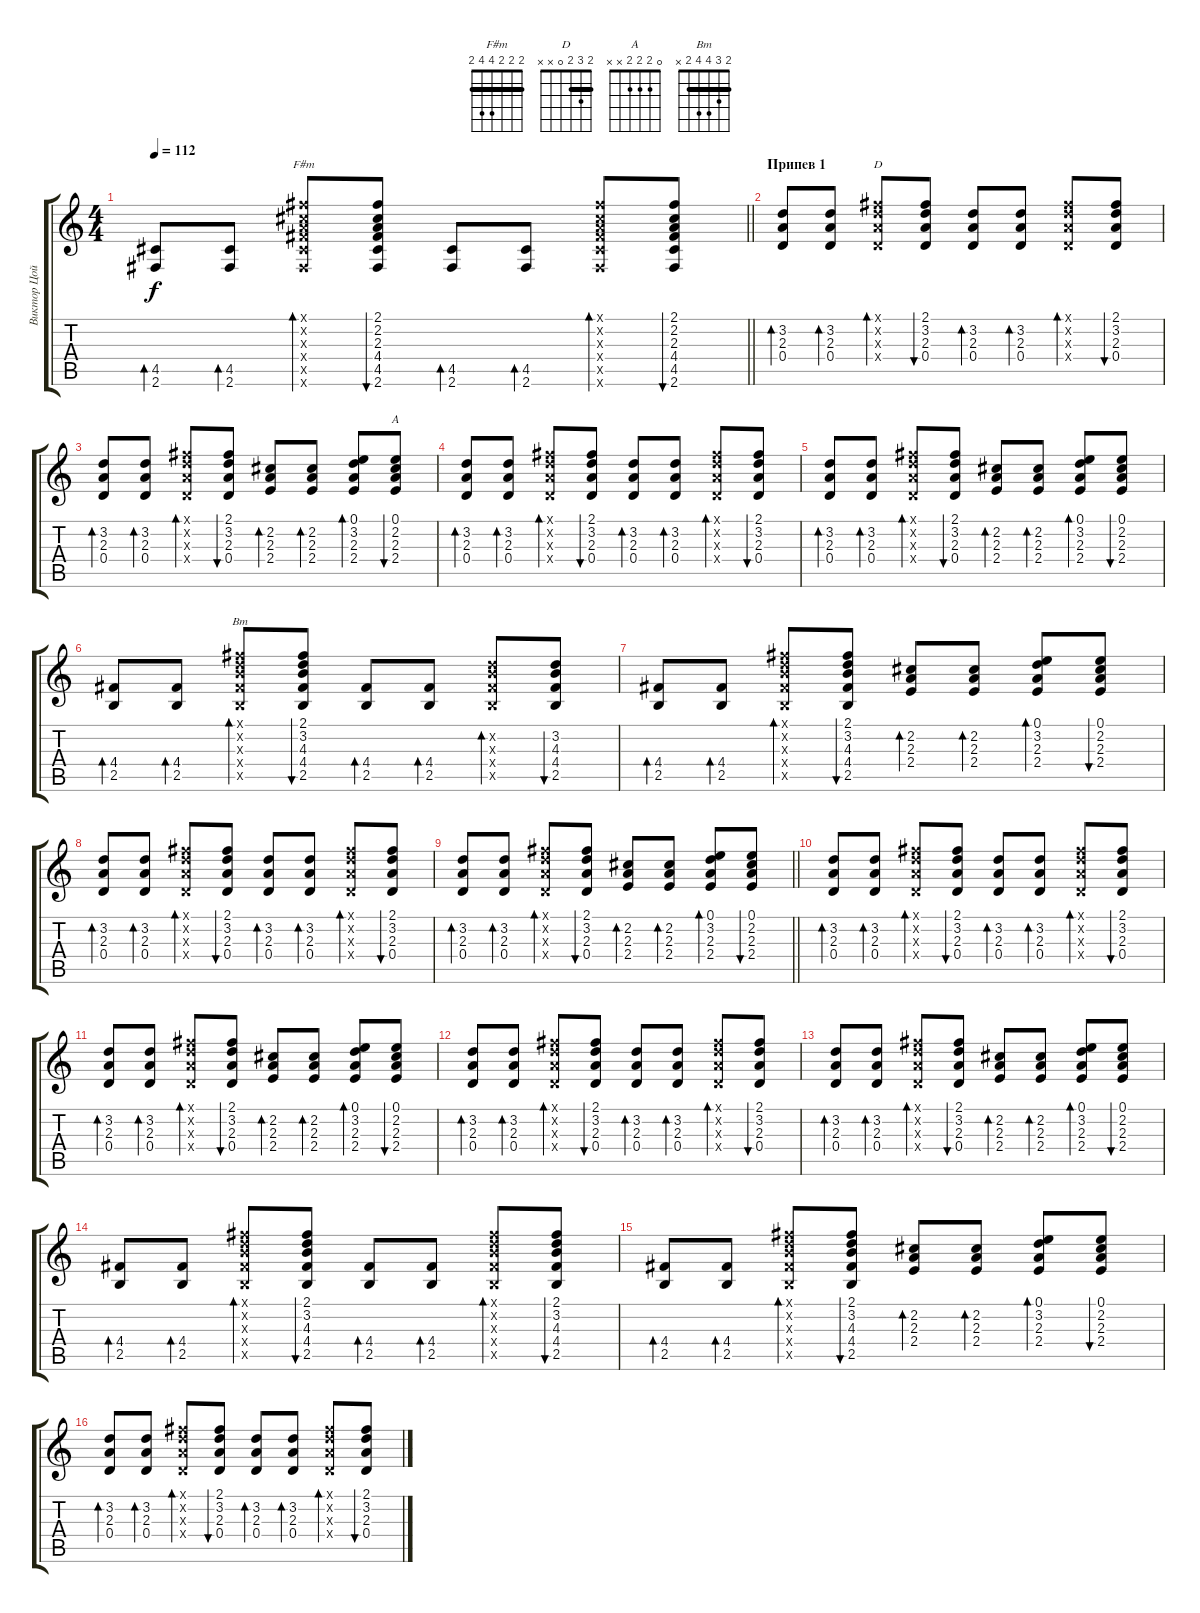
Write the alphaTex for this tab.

\track ("Виктор Цой (Гитара)" "Виктор Цой") {instrument acousticguitarsteel}
\staff {score tabs}
\tuning (E4 B3 G3 D3 A2 E2) {hide}
\chord ("F#m" 2 2 2 4 4 2) {barre 2}
\chord ("D" 2 3 2 0 x x) {barre 2}
\chord ("A" 0 2 2 2 x x)
\chord ("Bm" 2 3 4 4 2 x) {barre 2}
\ts (4 4)
\tempo 112
\clef g2
\barLineRight lightlight
\ks c
(4.5 2.6).8{bd 60 dy f} (4.5 2.6).8{bd 60} (2.1{x} 2.2{x} 2.3{x} 4.4{x} 4.5{x} 2.6{x}).8{bd 60 ch "F#m"} (2.1 2.2 2.3 4.4 4.5 2.6).8{bu 120} (4.5 2.6).8{bd 60} (4.5 2.6).8{bd 60} (2.1{x} 2.2{x} 2.3{x} 4.4{x} 4.5{x} 2.6{x}).8{bd 60} (2.1 2.2 2.3 4.4 4.5 2.6).8{bu 120} |
\section ("" "Припев 1")
(3.2 2.3 0.4).8{bd 30} (3.2 2.3 0.4).8{bd 30} (2.1{x} 3.2{x} 2.3{x} 0.4{x}).8{bd 30 ch "D"} (2.1 3.2 2.3 0.4).8{bu 30} (3.2 2.3 0.4).8{bd 30} (3.2 2.3 0.4).8{bd 30} (2.1{x} 3.2{x} 2.3{x} 0.4{x}).8{bd 30} (2.1 3.2 2.3 0.4).8{bu 30} |
(3.2 2.3 0.4).8{bd 30} (3.2 2.3 0.4).8{bd 30} (2.1{x} 3.2{x} 2.3{x} 0.4{x}).8{bd 30} (2.1 3.2 2.3 0.4).8{bu 30} (2.2 2.3 2.4).8{bd 30} (2.2 2.3 2.4).8{bd 30} (0.1 3.2 2.3 2.4).8{bd 30} (0.1 2.2 2.3 2.4).8{bu 30 ch "A"} |
(3.2 2.3 0.4).8{bd 30} (3.2 2.3 0.4).8{bd 30} (2.1{x} 3.2{x} 2.3{x} 0.4{x}).8{bd 30} (2.1 3.2 2.3 0.4).8{bu 30} (3.2 2.3 0.4).8{bd 30} (3.2 2.3 0.4).8{bd 30} (2.1{x} 3.2{x} 2.3{x} 0.4{x}).8{bd 30} (2.1 3.2 2.3 0.4).8{bu 30} |
(3.2 2.3 0.4).8{bd 30} (3.2 2.3 0.4).8{bd 30} (2.1{x} 3.2{x} 2.3{x} 0.4{x}).8{bd 30} (2.1 3.2 2.3 0.4).8{bu 30} (2.2 2.3 2.4).8{bd 30} (2.2 2.3 2.4).8{bd 30} (0.1 3.2 2.3 2.4).8{bd 30} (0.1 2.2 2.3 2.4).8{bu 30} |
(4.4 2.5).8{bd 60} (4.4 2.5).8{bd 60} (2.1{x} 3.2{x} 4.3{x} 4.4{x} 2.5{x}).8{bd 60 ch "Bm"} (2.1 3.2 4.3 4.4 2.5).8{bu 120} (4.4 2.5).8{bd 60} (4.4 2.5).8{bd 60} (3.2{x} 4.3{x} 4.4{x} 2.5{x}).8{bd 60} (3.2 4.3 4.4 2.5).8{bu 120} |
(4.4 2.5).8{bd 60} (4.4 2.5).8{bd 60} (2.1{x} 3.2{x} 4.3{x} 4.4{x} 2.5{x}).8{bd 60} (2.1 3.2 4.3 4.4 2.5).8{bu 120} (2.2 2.3 2.4).8{bd 30} (2.2 2.3 2.4).8{bd 30} (0.1 3.2 2.3 2.4).8{bd 30} (0.1 2.2 2.3 2.4).8{bu 30} |
(3.2 2.3 0.4).8{bd 30} (3.2 2.3 0.4).8{bd 30} (2.1{x} 3.2{x} 2.3{x} 0.4{x}).8{bd 30} (2.1 3.2 2.3 0.4).8{bu 30} (3.2 2.3 0.4).8{bd 30} (3.2 2.3 0.4).8{bd 30} (2.1{x} 3.2{x} 2.3{x} 0.4{x}).8{bd 30} (2.1 3.2 2.3 0.4).8{bu 30} |
\barLineRight lightlight
(3.2 2.3 0.4).8{bd 30} (3.2 2.3 0.4).8{bd 30} (2.1{x} 3.2{x} 2.3{x} 0.4{x}).8{bd 30} (2.1 3.2 2.3 0.4).8{bu 30} (2.2 2.3 2.4).8{bd 30} (2.2 2.3 2.4).8{bd 30} (0.1 3.2 2.3 2.4).8{bd 30} (0.1 2.2 2.3 2.4).8{bu 30} |
(3.2 2.3 0.4).8{bd 30} (3.2 2.3 0.4).8{bd 30} (2.1{x} 3.2{x} 2.3{x} 0.4{x}).8{bd 30} (2.1 3.2 2.3 0.4).8{bu 30} (3.2 2.3 0.4).8{bd 30} (3.2 2.3 0.4).8{bd 30} (2.1{x} 3.2{x} 2.3{x} 0.4{x}).8{bd 30} (2.1 3.2 2.3 0.4).8{bu 30} |
(3.2 2.3 0.4).8{bd 30} (3.2 2.3 0.4).8{bd 30} (2.1{x} 3.2{x} 2.3{x} 0.4{x}).8{bd 30} (2.1 3.2 2.3 0.4).8{bu 30} (2.2 2.3 2.4).8{bd 30} (2.2 2.3 2.4).8{bd 30} (0.1 3.2 2.3 2.4).8{bd 30} (0.1 2.2 2.3 2.4).8{bu 30} |
(3.2 2.3 0.4).8{bd 30} (3.2 2.3 0.4).8{bd 30} (2.1{x} 3.2{x} 2.3{x} 0.4{x}).8{bd 30} (2.1 3.2 2.3 0.4).8{bu 30} (3.2 2.3 0.4).8{bd 30} (3.2 2.3 0.4).8{bd 30} (2.1{x} 3.2{x} 2.3{x} 0.4{x}).8{bd 30} (2.1 3.2 2.3 0.4).8{bu 30} |
(3.2 2.3 0.4).8{bd 30} (3.2 2.3 0.4).8{bd 30} (2.1{x} 3.2{x} 2.3{x} 0.4{x}).8{bd 30} (2.1 3.2 2.3 0.4).8{bu 30} (2.2 2.3 2.4).8{bd 30} (2.2 2.3 2.4).8{bd 30} (0.1 3.2 2.3 2.4).8{bd 30} (0.1 2.2 2.3 2.4).8{bu 30} |
(4.4 2.5).8{bd 60} (4.4 2.5).8{bd 60} (2.1{x} 3.2{x} 4.3{x} 4.4{x} 2.5{x}).8{bd 60} (2.1 3.2 4.3 4.4 2.5).8{bu 120} (4.4 2.5).8{bd 60} (4.4 2.5).8{bd 60} (2.1{x} 3.2{x} 4.3{x} 4.4{x} 2.5{x}).8{bd 60} (2.1 3.2 4.3 4.4 2.5).8{bu 120} |
(4.4 2.5).8{bd 60} (4.4 2.5).8{bd 60} (2.1{x} 3.2{x} 4.3{x} 4.4{x} 2.5{x}).8{bd 60} (2.1 3.2 4.3 4.4 2.5).8{bu 120} (2.2 2.3 2.4).8{bd 30} (2.2 2.3 2.4).8{bd 30} (0.1 3.2 2.3 2.4).8{bd 30} (0.1 2.2 2.3 2.4).8{bu 30} |
(3.2 2.3 0.4).8{bd 30} (3.2 2.3 0.4).8{bd 30} (2.1{x} 3.2{x} 2.3{x} 0.4{x}).8{bd 30} (2.1 3.2 2.3 0.4).8{bu 30} (3.2 2.3 0.4).8{bd 30} (3.2 2.3 0.4).8{bd 30} (2.1{x} 3.2{x} 2.3{x} 0.4{x}).8{bd 30} (2.1 3.2 2.3 0.4).8{bu 30}
